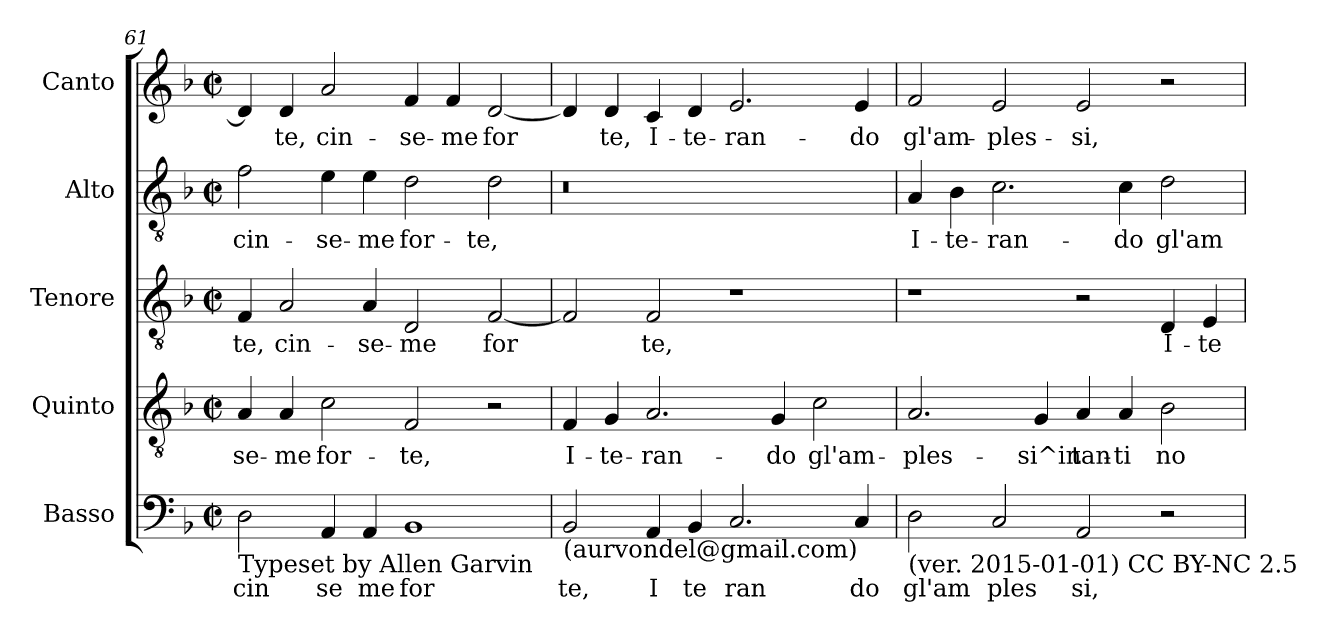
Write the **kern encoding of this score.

**kern	**text	**kern	**text	**kern	**text	**kern	**text	**kern	**text
*part5	*part5	*part4	*part4	*part3	*part3	*part2	*part2	*part1	*part1
*staff5	*staff5	*staff4	*staff4	*staff3	*staff3	*staff2	*staff2	*staff1	*staff1
*I"Basso	*	*I"Quinto	*	*I"Tenore	*	*I"Alto	*	*I"Canto	*
*clefF4	*	*clefGv2	*	*clefGv2	*	*clefGv2	*	*clefG2	*
*k[b-]	*	*k[b-]	*	*k[b-]	*	*k[b-]	*	*k[b-]	*
*F:	*	*F:	*	*F:	*	*F:	*	*F:	*
*M2/2	*	*M2/2	*	*M2/2	*	*M2/2	*	*M2/2	*
*met(c|)	*	*met(c|)	*	*met(c|)	*	*met(c|)	*	*met(c|)	*
=61	=61	=61	=61	=61	=61	=61	=61	=61	=61
!LO:TX:b:t=Typeset by Allen Garvin	!	!	!	!	!	!	!	!	!
!	!LO:LY:b:cj	!	!LO:LY:b:cj	!	!LO:LY:b:cj	!	!LO:LY:b:cj	!	!LO:LY:b:cj
2D\	cin	4A/	-se-	4F/	-te,	2f\	cin-	4d/]	--
!	!	!	!LO:LY:b:cj	!	!LO:LY:b:cj	!	!	!	!LO:LY:b:cj
.	.	4A/	-me	2A/	cin-	.	.	4d/	-te,
!	!LO:LY:b:cj	!	!LO:LY:b:cj	!	!	!	!LO:LY:b:cj	!	!LO:LY:b:cj
4AA/	se	2c\	for-	.	.	4e\	-se-	2a/	cin-
!	!LO:LY:b:cj	!	!	!	!LO:LY:b:cj	!	!LO:LY:b:cj	!	!
4AA/	me	.	.	4A/	-se-	4e\	-me	.	.
!	!LO:LY:b:cj	!	!LO:LY:b:cj	!	!LO:LY:b:cj	!	!LO:LY:b:cj	!	!LO:LY:b:cj
1BB-	for	2F/	-te,	2D/	-me	2d\	for-	4f/	-se-
!	!	!	!	!	!	!	!	!	!LO:LY:b:cj
.	.	.	.	.	.	.	.	4f/	-me
!	!	!	!	!	!LO:LY:b:cj	!	!LO:LY:b:cj	!	!LO:LY:b:cj
.	.	2r	.	[<2F/	for-	2d\	-te,	[<2d/	for-
=62	=62	=62	=62	=62	=62	=62	=62	=62	=62
!LO:TX:b:t=(aurvondel@gmail.com)	!	!	!	!	!	!	!	!	!
!	!LO:LY:b:cj	!	!LO:LY:b:cj	!	!LO:LY:b:cj	!	!	!	!LO:LY:b:cj
2BB-/	te,	4F/	I-	2F/]	--	0r	.	4d/]	--
!	!	!	!LO:LY:b:cj	!	!	!	!	!	!LO:LY:b:cj
.	.	4G/	-te-	.	.	.	.	4d/	-te,
!	!LO:LY:b:cj	!	!LO:LY:b:cj	!	!LO:LY:b:cj	!	!	!	!LO:LY:b:cj
4AA/	I	2.A/	-ran-	2F/	-te,	.	.	4c/	I-
!	!LO:LY:b:cj	!	!	!	!	!	!	!	!LO:LY:b:cj
4BB-/	te	.	.	.	.	.	.	4d/	-te-
!	!LO:LY:b:cj	!	!	!	!	!	!	!	!LO:LY:b:cj
2.C/	ran	.	.	1r	.	.	.	2.e/	-ran-
!	!	!	!LO:LY:b:cj	!	!	!	!	!	!
.	.	4G/	-do	.	.	.	.	.	.
!	!	!	!LO:LY:b:cj	!	!	!	!	!	!
.	.	2c\	gl'am-	.	.	.	.	.	.
!	!LO:LY:b:cj	!	!	!	!	!	!	!	!LO:LY:b:cj
4C/	do	.	.	.	.	.	.	4e/	-do
=63	=63	=63	=63	=63	=63	=63	=63	=63	=63
!LO:TX:b:t=(ver. 2015-01-01) CC BY-NC 2.5	!	!	!	!	!	!	!	!	!
!	!LO:LY:b:cj	!	!LO:LY:b:cj	!	!	!	!LO:LY:b:cj	!	!LO:LY:b:cj
2D\	gl'am	2.A/	-ples-	1r	.	4A/	I-	2f/	gl'am-
!	!	!	!	!	!	!	!LO:LY:b:cj	!	!
.	.	.	.	.	.	4B-\	-te-	.	.
!	!LO:LY:b:cj	!	!	!	!	!	!LO:LY:b:cj	!	!LO:LY:b:cj
2C/	ples	.	.	.	.	2.c\	-ran-	2e/	-ples-
!	!	!	!LO:LY:b:cj	!	!	!	!	!	!
.	.	4G/	-si^in	.	.	.	.	.	.
!	!LO:LY:b:cj	!	!LO:LY:b:cj	!	!	!	!	!	!LO:LY:b:cj
2AA/	si,	4A/	tan-	2r	.	.	.	2e/	-si,
!	!	!	!LO:LY:b:cj	!	!	!	!LO:LY:b:cj	!	!
.	.	4A/	-ti	.	.	4c\	-do	.	.
!	!	!	!LO:LY:b:cj	!	!LO:LY:b:cj	!	!LO:LY:b:cj	!	!
2r	.	2B-\	no-	4D/	I-	2d\	gl'am-	2r	.
!	!	!	!	!	!LO:LY:b:cj	!	!	!	!
.	.	.	.	4E/	-te-	.	.	.	.
=	=	=	=	=	=	=	=	=	=
*-	*-	*-	*-	*-	*-	*-	*-	*-	*-
